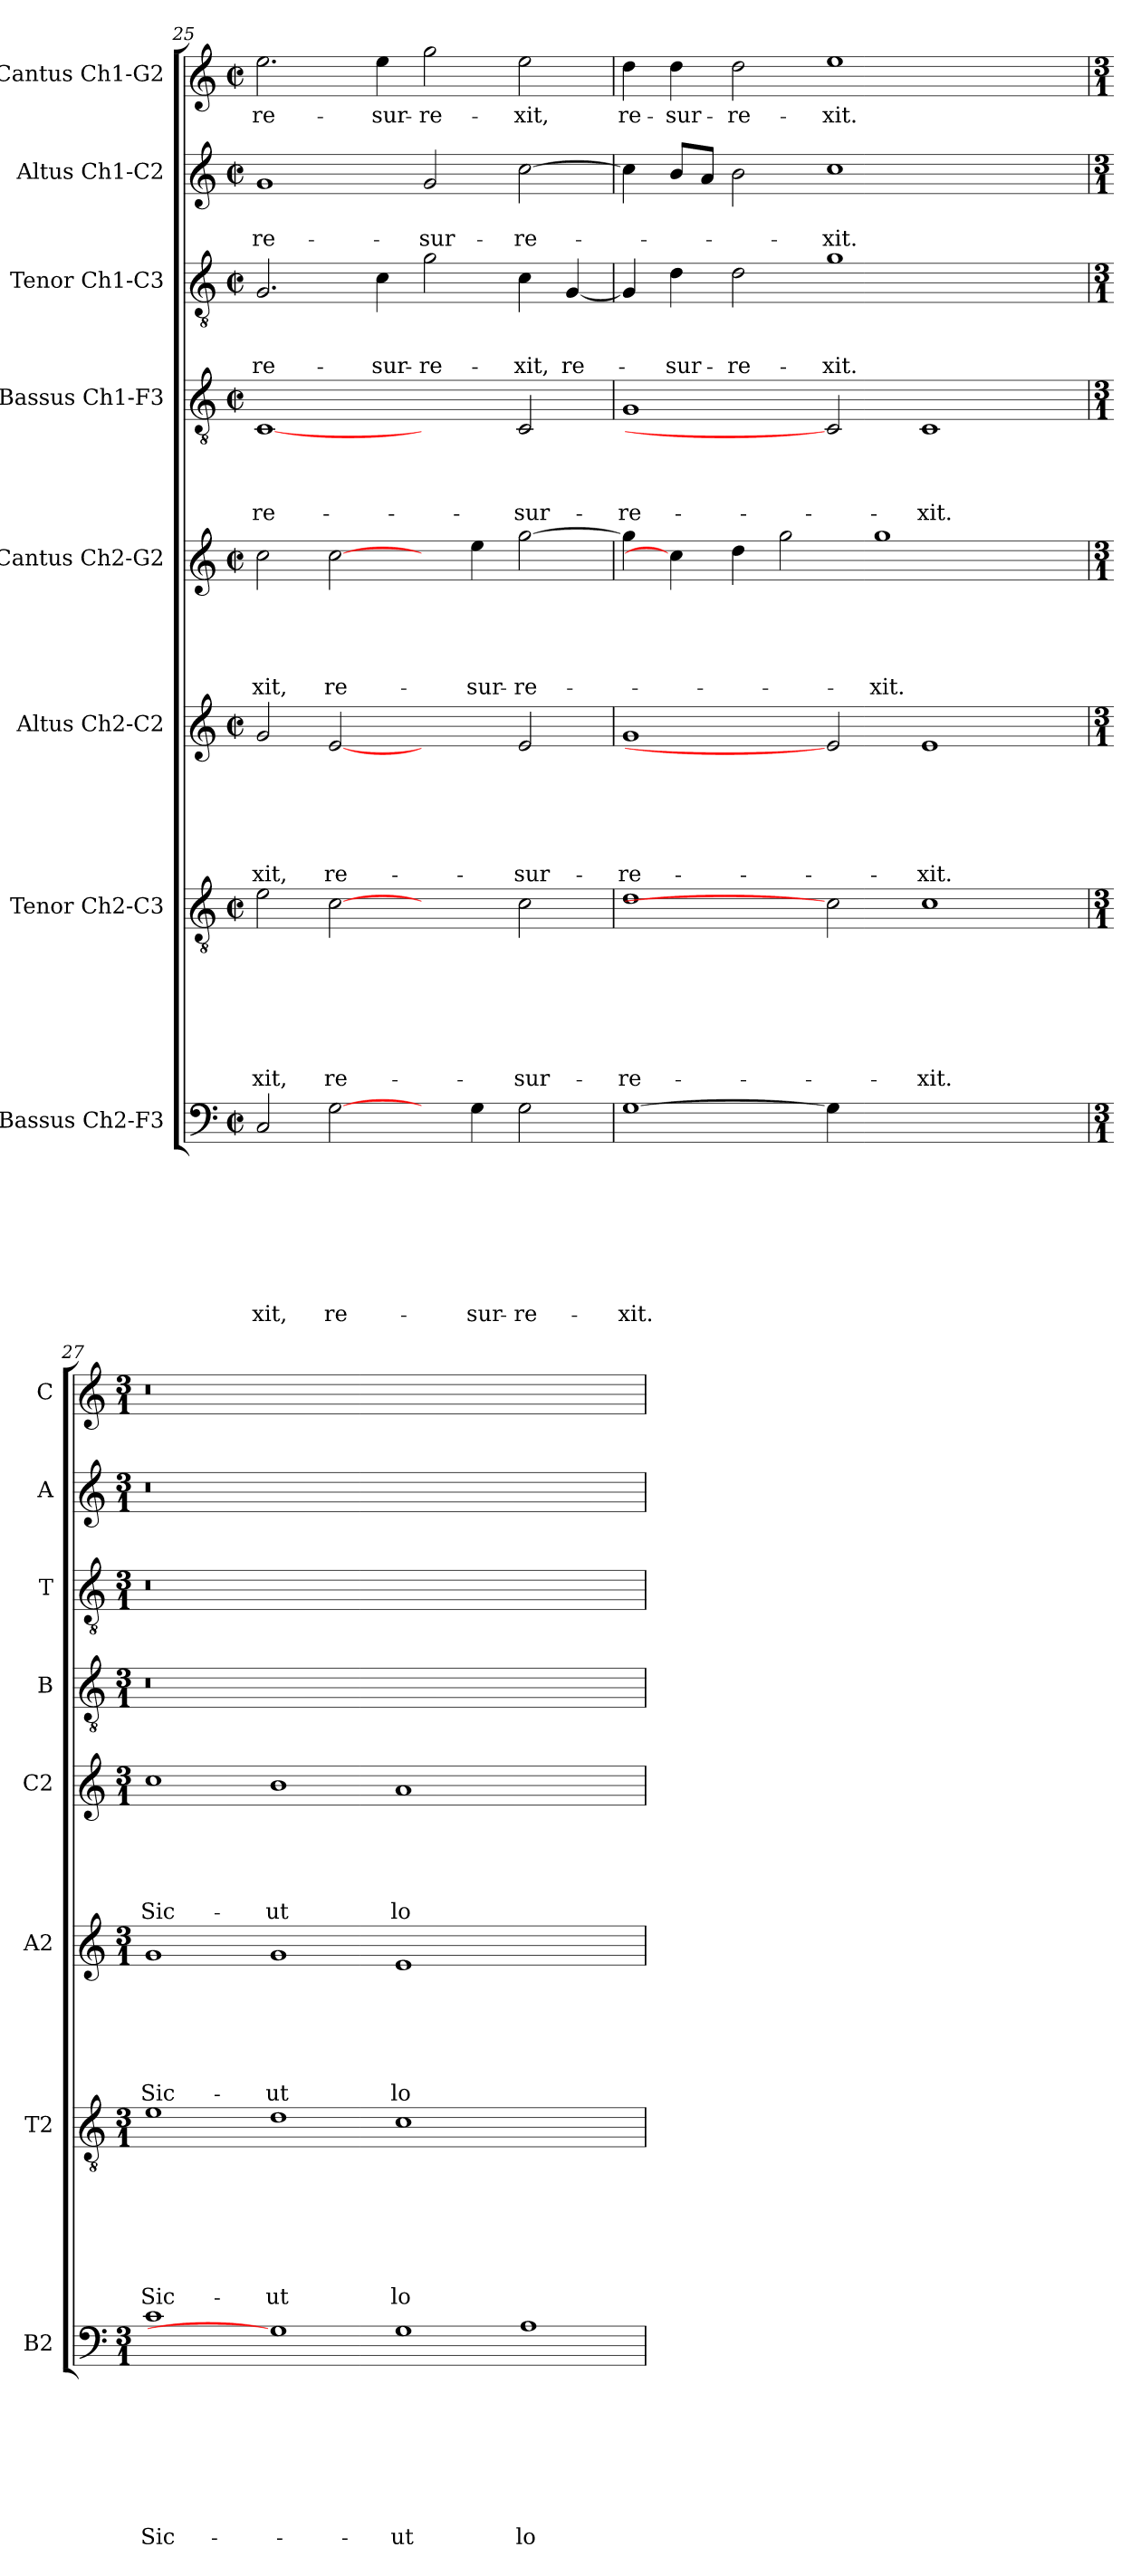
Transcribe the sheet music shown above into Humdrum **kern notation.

**kern	**text	**text	**text	**text	**text	**text	**text	**text	**kern	**text	**text	**text	**text	**text	**text	**text	**kern	**text	**text	**text	**text	**text	**text	**kern	**text	**text	**text	**text	**text	**kern	**text	**text	**text	**text	**kern	**text	**text	**text	**kern	**text	**text	**kern	**text
*part8	*part8	*part8	*part8	*part8	*part8	*part8	*part8	*part8	*part7	*part7	*part7	*part7	*part7	*part7	*part7	*part7	*part6	*part6	*part6	*part6	*part6	*part6	*part6	*part5	*part5	*part5	*part5	*part5	*part5	*part4	*part4	*part4	*part4	*part4	*part3	*part3	*part3	*part3	*part2	*part2	*part2	*part1	*part1
*staff8	*staff8	*staff8	*staff8	*staff8	*staff8	*staff8	*staff8	*staff8	*staff7	*staff7	*staff7	*staff7	*staff7	*staff7	*staff7	*staff7	*staff6	*staff6	*staff6	*staff6	*staff6	*staff6	*staff6	*staff5	*staff5	*staff5	*staff5	*staff5	*staff5	*staff4	*staff4	*staff4	*staff4	*staff4	*staff3	*staff3	*staff3	*staff3	*staff2	*staff2	*staff2	*staff1	*staff1
*I"Bassus Ch2-F3	*	*	*	*	*	*	*	*	*I"Tenor Ch2-C3	*	*	*	*	*	*	*	*I"Altus Ch2-C2	*	*	*	*	*	*	*I"Cantus Ch2-G2	*	*	*	*	*	*I"Bassus Ch1-F3	*	*	*	*	*I"Tenor Ch1-C3	*	*	*	*I"Altus Ch1-C2	*	*	*I"Cantus Ch1-G2	*
*I'B2	*	*	*	*	*	*	*	*	*I'T2	*	*	*	*	*	*	*	*I'A2	*	*	*	*	*	*	*I'C2	*	*	*	*	*	*I'B	*	*	*	*	*I'T	*	*	*	*I'A	*	*	*I'C	*
*clefF4	*	*	*	*	*	*	*	*	*clefGv2	*	*	*	*	*	*	*	*clefG2	*	*	*	*	*	*	*clefG2	*	*	*	*	*	*clefGv2	*	*	*	*	*clefGv2	*	*	*	*clefG2	*	*	*clefG2	*
*k[]	*	*	*	*	*	*	*	*	*k[]	*	*	*	*	*	*	*	*k[]	*	*	*	*	*	*	*k[]	*	*	*	*	*	*k[]	*	*	*	*	*k[]	*	*	*	*k[]	*	*	*k[]	*
*C:	*	*	*	*	*	*	*	*	*C:	*	*	*	*	*	*	*	*C:	*	*	*	*	*	*	*C:	*	*	*	*	*	*C:	*	*	*	*	*C:	*	*	*	*C:	*	*	*C:	*
*M2/2	*	*	*	*	*	*	*	*	*M2/2	*	*	*	*	*	*	*	*M2/2	*	*	*	*	*	*	*M2/2	*	*	*	*	*	*M2/2	*	*	*	*	*M2/2	*	*	*	*M2/2	*	*	*M2/2	*
*met(c|)	*	*	*	*	*	*	*	*	*met(c|)	*	*	*	*	*	*	*	*met(c|)	*	*	*	*	*	*	*met(c|)	*	*	*	*	*	*met(c|)	*	*	*	*	*met(c|)	*	*	*	*met(c|)	*	*	*met(c|)	*
=25	=25	=25	=25	=25	=25	=25	=25	=25	=25	=25	=25	=25	=25	=25	=25	=25	=25	=25	=25	=25	=25	=25	=25	=25	=25	=25	=25	=25	=25	=25	=25	=25	=25	=25	=25	=25	=25	=25	=25	=25	=25	=25	=25
!	!	!	!	!	!	!	!	!LO:LY:b	!	!	!	!	!	!	!	!LO:LY:b	!	!	!	!	!	!	!LO:LY:b	!	!	!	!	!	!LO:LY:b	!	!	!	!	!LO:LY:b	!	!	!	!LO:LY:b	!	!	!LO:LY:b	!	!LO:LY:b
2C/	.	.	.	.	.	.	.	-xit,	2e\	.	.	.	.	.	.	-xit,	2g/	.	.	.	.	.	-xit,	2cc\	.	.	.	.	-xit,	[1C	.	.	.	re-	2.G/	.	.	re-	1g	.	re-	2.ee\	re-
!	!	!	!	!	!	!	!	!LO:LY:b	!	!	!	!	!	!	!	!LO:LY:b	!	!	!	!	!	!	!LO:LY:b	!	!	!	!	!	!LO:LY:b	!	!	!	!	!	!	!	!	!	!	!	!	!	!
[2G\	.	.	.	.	.	.	.	re-	[2c	.	.	.	.	.	.	re-	[2e	.	.	.	.	.	re-	[2cc\	.	.	.	.	re-	.	.	.	.	.	.	.	.	.	.	.	.	.	.
!	!	!	!	!	!	!	!	!	!	!	!	!	!	!	!	!	!	!	!	!	!	!	!	!	!	!	!	!	!	!	!	!	!	!	!	!	!	!LO:LY:b	!	!	!	!	!LO:LY:b
.	.	.	.	.	.	.	.	.	.	.	.	.	.	.	.	.	.	.	.	.	.	.	.	.	.	.	.	.	.	.	.	.	.	.	4c\	.	.	-sur-	.	.	.	4ee\	-sur-
!	!	!	!	!	!	!	!	!	!	!	!	!	!	!	!	!	!	!	!	!	!	!	!	!	!	!	!	!	!	!	!	!	!	!	!	!	!	!LO:LY:b	!	!	!LO:LY:b	!	!LO:LY:b
4ryy	.	.	.	.	.	.	.	.	2ryy	.	.	.	.	.	.	.	2ryy	.	.	.	.	.	.	4ryy	.	.	.	.	.	2ryy	.	.	.	.	2g\	.	.	-re-	2g/	.	-sur-	2gg\	-re-
!	!	!	!	!	!	!	!	!LO:LY:b	!	!	!	!	!	!	!	!	!	!	!	!	!	!	!	!	!	!	!	!	!LO:LY:b	!	!	!	!	!	!	!	!	!	!	!	!	!	!
4G\	.	.	.	.	.	.	.	-sur-	.	.	.	.	.	.	.	.	.	.	.	.	.	.	.	4ee\	.	.	.	.	-sur-	.	.	.	.	.	.	.	.	.	.	.	.	.	.
!	!	!	!	!	!	!	!	!LO:LY:b	!	!	!	!	!	!	!	!LO:LY:b	!	!	!	!	!	!	!LO:LY:b	!	!	!	!	!	!LO:LY:b	!	!	!	!	!LO:LY:b	!	!	!	!LO:LY:b	!	!	!LO:LY:b	!	!LO:LY:b
2G\	.	.	.	.	.	.	.	-re-	2c\	.	.	.	.	.	.	-sur-	2e/	.	.	.	.	.	-sur-	[2gg\	.	.	.	.	-re-	2C/	.	.	.	-sur-	4c\	.	.	-xit,	[2cc\	.	-re-	2ee\	-xit,
!	!	!	!	!	!	!	!	!	!	!	!	!	!	!	!	!	!	!	!	!	!	!	!	!	!	!	!	!	!	!	!	!	!	!	!	!	!	!LO:LY:b	!	!	!	!	!
.	.	.	.	.	.	.	.	.	.	.	.	.	.	.	.	.	.	.	.	.	.	.	.	.	.	.	.	.	.	.	.	.	.	.	[4G/	.	.	re-	.	.	.	.	.
=26	=26	=26	=26	=26	=26	=26	=26	=26	=26	=26	=26	=26	=26	=26	=26	=26	=26	=26	=26	=26	=26	=26	=26	=26	=26	=26	=26	=26	=26	=26	=26	=26	=26	=26	=26	=26	=26	=26	=26	=26	=26	=26	=26
!	!	!	!	!	!	!	!	!LO:LY:b	!	!	!	!	!	!	!	!LO:LY:b	!	!	!	!	!	!	!LO:LY:b	!	!	!	!	!	!	!	!	!	!	!LO:LY:b	!	!	!	!	!	!	!	!	!LO:LY:b
[1G	.	.	.	.	.	.	.	-xit.	1d	.	.	.	.	.	.	-re-	1g	.	.	.	.	.	-re-	4gg\]	.	.	.	.	.	1G	.	.	.	-re-	4G/]	.	.	.	4cc\]	.	.	4dd\	re-
!	!	!	!	!	!	!	!	!	!	!	!	!	!	!	!	!	!	!	!	!	!	!	!	!	!	!	!	!	!	!	!	!	!	!	!	!	!	!LO:LY:b	!	!	!	!	!LO:LY:b
.	.	.	.	.	.	.	.	.	.	.	.	.	.	.	.	.	.	.	.	.	.	.	.	4cc\]	.	.	.	.	.	.	.	.	.	.	4d\	.	.	-sur-	8b/L	.	.	4dd\	-sur-
.	.	.	.	.	.	.	.	.	.	.	.	.	.	.	.	.	.	.	.	.	.	.	.	.	.	.	.	.	.	.	.	.	.	.	.	.	.	.	8a/J	.	.	.	.
!	!	!	!	!	!	!	!	!	!	!	!	!	!	!	!	!	!	!	!	!	!	!	!	!	!	!	!	!	!	!	!	!	!	!	!	!	!	!LO:LY:b	!	!	!	!	!LO:LY:b
.	.	.	.	.	.	.	.	.	.	.	.	.	.	.	.	.	.	.	.	.	.	.	.	4dd\	.	.	.	.	.	.	.	.	.	.	2d\	.	.	-re-	2b\	.	.	2dd\	-re-
.	.	.	.	.	.	.	.	.	.	.	.	.	.	.	.	.	.	.	.	.	.	.	.	2gg\	.	.	.	.	.	.	.	.	.	.	.	.	.	.	.	.	.	.	.
!	!	!	!	!	!	!	!	!	!	!	!	!	!	!	!	!	!	!	!	!	!	!	!	!	!	!	!	!	!	!	!	!	!	!	!	!	!	!LO:LY:b	!	!	!LO:LY:b	!	!LO:LY:b
4G\]	.	.	.	.	.	.	.	.	2c]	.	.	.	.	.	.	.	2e]	.	.	.	.	.	.	.	.	.	.	.	.	2C]	.	.	.	.	1g	.	.	-xit.	1cc	.	-xit.	1ee	-xit.
!	!	!	!	!	!	!	!	!	!	!	!	!	!	!	!	!	!	!	!	!	!	!	!	!	!	!	!	!	!LO:LY:b	!	!	!	!	!	!	!	!	!	!	!	!	!	!
1ryy	.	.	.	.	.	.	.	.	.	.	.	.	.	.	.	.	.	.	.	.	.	.	.	1gg	.	.	.	.	-xit.	.	.	.	.	.	.	.	.	.	.	.	.	.	.
!	!	!	!	!	!	!	!	!	!	!	!	!	!	!	!	!LO:LY:b	!	!	!	!	!	!	!LO:LY:b	!	!	!	!	!	!	!	!	!	!	!LO:LY:b	!	!	!	!	!	!	!	!	!
.	.	.	.	.	.	.	.	.	1c	.	.	.	.	.	.	-xit.	1e	.	.	.	.	.	-xit.	.	.	.	.	.	.	1C	.	.	.	-xit.	.	.	.	.	.	.	.	.	.
.	.	.	.	.	.	.	.	.	.	.	.	.	.	.	.	.	.	.	.	.	.	.	.	.	.	.	.	.	.	.	.	.	.	.	2ryy	.	.	.	2ryy	.	.	2ryy	.
4ryy	.	.	.	.	.	.	.	.	.	.	.	.	.	.	.	.	.	.	.	.	.	.	.	4ryy	.	.	.	.	.	.	.	.	.	.	.	.	.	.	.	.	.	.	.
!!LO:LB:g=z
=27	=27	=27	=27	=27	=27	=27	=27	=27	=27	=27	=27	=27	=27	=27	=27	=27	=27	=27	=27	=27	=27	=27	=27	=27	=27	=27	=27	=27	=27	=27	=27	=27	=27	=27	=27	=27	=27	=27	=27	=27	=27	=27	=27
*M3/1	*	*	*	*	*	*	*	*	*M3/1	*	*	*	*	*	*	*	*M3/1	*	*	*	*	*	*	*M3/1	*	*	*	*	*	*M3/1	*	*	*	*	*M3/1	*	*	*	*M3/1	*	*	*M3/1	*
!	!	!	!	!	!	!	!	!LO:LY:b	!	!	!	!	!	!	!	!LO:LY:b	!	!	!	!	!	!	!LO:LY:b	!	!	!	!	!	!LO:LY:b	!	!	!	!	!	!	!	!	!	!	!	!	!	!
1c	.	.	.	.	.	.	.	Sic-	1e	.	.	.	.	.	.	Sic-	1g	.	.	.	.	.	Sic-	1cc	.	.	.	.	Sic-	0.r	.	.	.	.	0.r	.	.	.	0.r	.	.	0.r	.
!	!	!	!	!	!	!	!	!	!	!	!	!	!	!	!	!LO:LY:b	!	!	!	!	!	!	!LO:LY:b	!	!	!	!	!	!LO:LY:b	!	!	!	!	!	!	!	!	!	!	!	!	!	!
1G]	.	.	.	.	.	.	.	.	1d	.	.	.	.	.	.	-ut	1g	.	.	.	.	.	-ut	1b	.	.	.	.	-ut	.	.	.	.	.	.	.	.	.	.	.	.	.	.
!	!	!	!	!	!	!	!	!LO:LY:b	!	!	!	!	!	!	!	!LO:LY:b	!	!	!	!	!	!	!LO:LY:b	!	!	!	!	!	!LO:LY:b	!	!	!	!	!	!	!	!	!	!	!	!	!	!
1G	.	.	.	.	.	.	.	-ut	1c	.	.	.	.	.	.	lo-	1e	.	.	.	.	.	lo-	1a	.	.	.	.	lo-	.	.	.	.	.	.	.	.	.	.	.	.	.	.
!	!	!	!	!	!	!	!	!LO:LY:b	!	!	!	!	!	!	!	!	!	!	!	!	!	!	!	!	!	!	!	!	!	!	!	!	!	!	!	!	!	!	!	!	!	!	!
1A	.	.	.	.	.	.	.	lo-	1ryy	.	.	.	.	.	.	.	1ryy	.	.	.	.	.	.	1ryy	.	.	.	.	.	1ryy	.	.	.	.	1ryy	.	.	.	1ryy	.	.	1ryy	.
=	=	=	=	=	=	=	=	=	=	=	=	=	=	=	=	=	=	=	=	=	=	=	=	=	=	=	=	=	=	=	=	=	=	=	=	=	=	=	=	=	=	=	=
*-	*-	*-	*-	*-	*-	*-	*-	*-	*-	*-	*-	*-	*-	*-	*-	*-	*-	*-	*-	*-	*-	*-	*-	*-	*-	*-	*-	*-	*-	*-	*-	*-	*-	*-	*-	*-	*-	*-	*-	*-	*-	*-	*-
